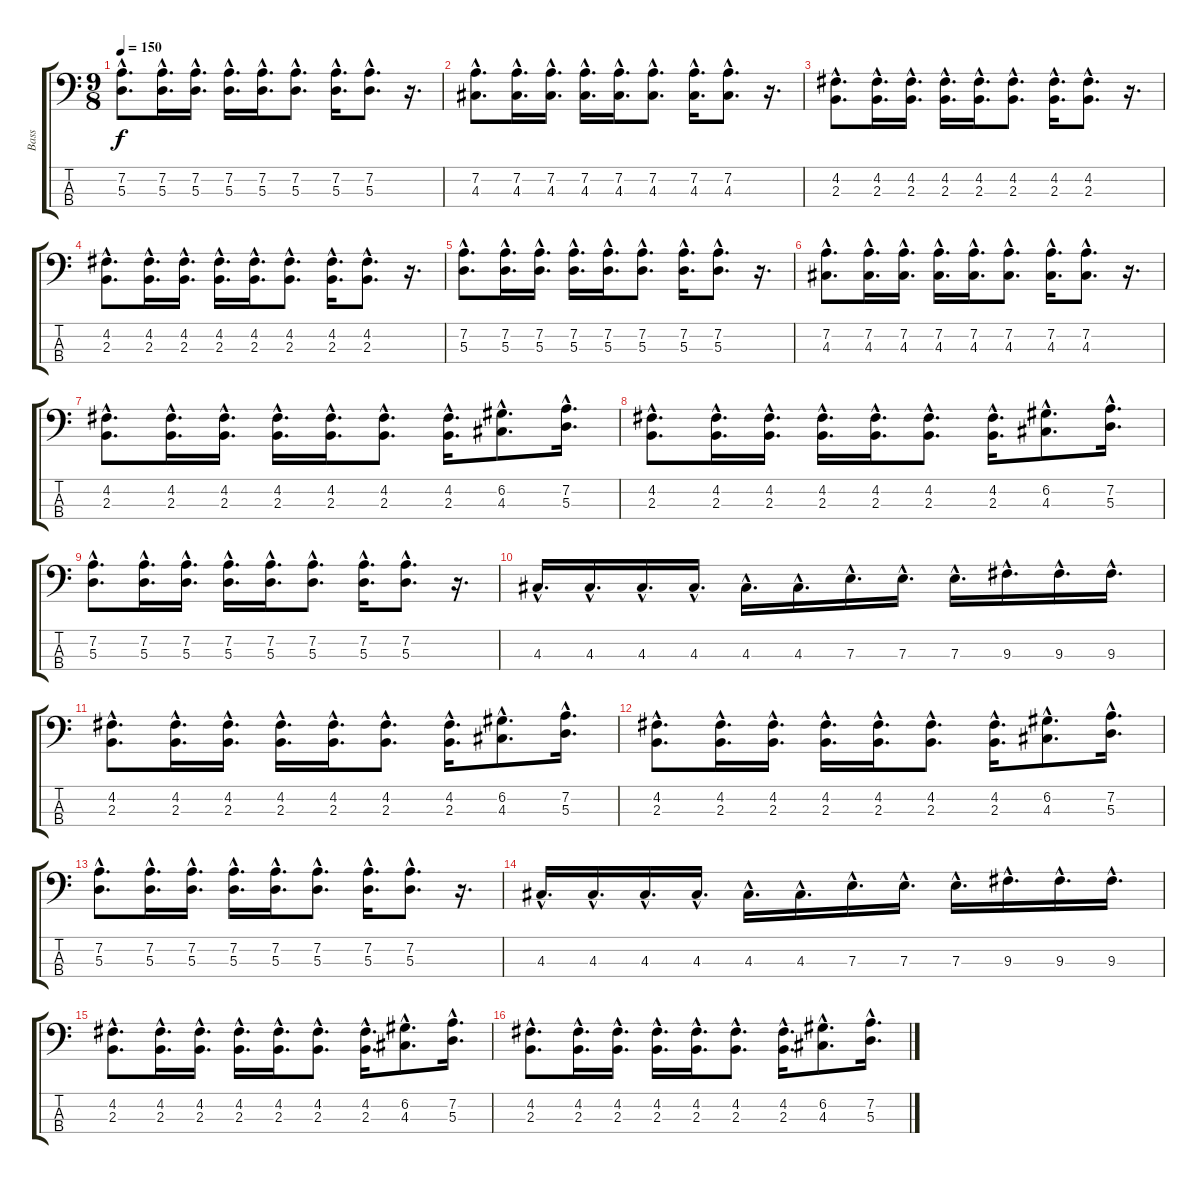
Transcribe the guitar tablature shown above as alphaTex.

\track ("Bass" "Bass") {instrument electricbassfinger}
\staff {score tabs}
\tuning (G2 D2 A1 E1) {hide}
\ts (9 8)
\tempo 150
\clef f4
\ks c
(7.2{hac} 5.3{hac}).8{d dy f} (7.2{hac} 5.3{hac}).16{d} (7.2{hac} 5.3{hac}).16{d} (7.2{hac} 5.3{hac}).16{d} (7.2{hac} 5.3{hac}).16{d} (7.2{hac} 5.3{hac}).8{d} (7.2{hac} 5.3{hac}).16{d} (7.2{hac} 5.3{hac}).8{d} r.16{d} |
(7.2{hac} 4.3{hac}).8{d} (7.2{hac} 4.3{hac}).16{d} (7.2{hac} 4.3{hac}).16{d} (7.2{hac} 4.3{hac}).16{d} (7.2{hac} 4.3{hac}).16{d} (7.2{hac} 4.3{hac}).8{d} (7.2{hac} 4.3{hac}).16{d} (7.2{hac} 4.3{hac}).8{d} r.16{d} |
(4.2{hac} 2.3{hac}).8{d} (4.2{hac} 2.3{hac}).16{d} (4.2{hac} 2.3{hac}).16{d} (4.2{hac} 2.3{hac}).16{d} (4.2{hac} 2.3{hac}).16{d} (4.2{hac} 2.3{hac}).8{d} (4.2{hac} 2.3{hac}).16{d} (4.2{hac} 2.3{hac}).8{d} r.16{d} |
(4.2{hac} 2.3{hac}).8{d} (4.2{hac} 2.3{hac}).16{d} (4.2{hac} 2.3{hac}).16{d} (4.2{hac} 2.3{hac}).16{d} (4.2{hac} 2.3{hac}).16{d} (4.2{hac} 2.3{hac}).8{d} (4.2{hac} 2.3{hac}).16{d} (4.2{hac} 2.3{hac}).8{d} r.16{d} |
(7.2{hac} 5.3{hac}).8{d} (7.2{hac} 5.3{hac}).16{d} (7.2{hac} 5.3{hac}).16{d} (7.2{hac} 5.3{hac}).16{d} (7.2{hac} 5.3{hac}).16{d} (7.2{hac} 5.3{hac}).8{d} (7.2{hac} 5.3{hac}).16{d} (7.2{hac} 5.3{hac}).8{d} r.16{d} |
(7.2{hac} 4.3{hac}).8{d} (7.2{hac} 4.3{hac}).16{d} (7.2{hac} 4.3{hac}).16{d} (7.2{hac} 4.3{hac}).16{d} (7.2{hac} 4.3{hac}).16{d} (7.2{hac} 4.3{hac}).8{d} (7.2{hac} 4.3{hac}).16{d} (7.2{hac} 4.3{hac}).8{d} r.16{d} |
(4.2{hac} 2.3{hac}).8{d} (4.2{hac} 2.3{hac}).16{d} (4.2{hac} 2.3{hac}).16{d} (4.2{hac} 2.3{hac}).16{d} (4.2{hac} 2.3{hac}).16{d} (4.2{hac} 2.3{hac}).8{d} (4.2{hac} 2.3{hac}).16{d} (6.2{hac} 4.3{hac}).8{d} (7.2{hac} 5.3{hac}).16{d} |
(4.2{hac} 2.3{hac}).8{d} (4.2{hac} 2.3{hac}).16{d} (4.2{hac} 2.3{hac}).16{d} (4.2{hac} 2.3{hac}).16{d} (4.2{hac} 2.3{hac}).16{d} (4.2{hac} 2.3{hac}).8{d} (4.2{hac} 2.3{hac}).16{d} (6.2{hac} 4.3{hac}).8{d} (7.2{hac} 5.3{hac}).16{d} |
(7.2{hac} 5.3{hac}).8{d} (7.2{hac} 5.3{hac}).16{d} (7.2{hac} 5.3{hac}).16{d} (7.2{hac} 5.3{hac}).16{d} (7.2{hac} 5.3{hac}).16{d} (7.2{hac} 5.3{hac}).8{d} (7.2{hac} 5.3{hac}).16{d} (7.2{hac} 5.3{hac}).8{d} r.16{d} |
4.3{hac}.16{d} 4.3{hac}.16{d} 4.3{hac}.16{d} 4.3{hac}.16{d} 4.3{hac}.16{d} 4.3{hac}.16{d} 7.3{hac}.16{d} 7.3{hac}.16{d} 7.3{hac}.16{d} 9.3{hac}.16{d} 9.3{hac}.16{d} 9.3{hac}.16{d} |
(4.2{hac} 2.3{hac}).8{d} (4.2{hac} 2.3{hac}).16{d} (4.2{hac} 2.3{hac}).16{d} (4.2{hac} 2.3{hac}).16{d} (4.2{hac} 2.3{hac}).16{d} (4.2{hac} 2.3{hac}).8{d} (4.2{hac} 2.3{hac}).16{d} (6.2{hac} 4.3{hac}).8{d} (7.2{hac} 5.3{hac}).16{d} |
(4.2{hac} 2.3{hac}).8{d} (4.2{hac} 2.3{hac}).16{d} (4.2{hac} 2.3{hac}).16{d} (4.2{hac} 2.3{hac}).16{d} (4.2{hac} 2.3{hac}).16{d} (4.2{hac} 2.3{hac}).8{d} (4.2{hac} 2.3{hac}).16{d} (6.2{hac} 4.3{hac}).8{d} (7.2{hac} 5.3{hac}).16{d} |
(7.2{hac} 5.3{hac}).8{d} (7.2{hac} 5.3{hac}).16{d} (7.2{hac} 5.3{hac}).16{d} (7.2{hac} 5.3{hac}).16{d} (7.2{hac} 5.3{hac}).16{d} (7.2{hac} 5.3{hac}).8{d} (7.2{hac} 5.3{hac}).16{d} (7.2{hac} 5.3{hac}).8{d} r.16{d} |
4.3{hac}.16{d} 4.3{hac}.16{d} 4.3{hac}.16{d} 4.3{hac}.16{d} 4.3{hac}.16{d} 4.3{hac}.16{d} 7.3{hac}.16{d} 7.3{hac}.16{d} 7.3{hac}.16{d} 9.3{hac}.16{d} 9.3{hac}.16{d} 9.3{hac}.16{d} |
(4.2{hac} 2.3{hac}).8{d} (4.2{hac} 2.3{hac}).16{d} (4.2{hac} 2.3{hac}).16{d} (4.2{hac} 2.3{hac}).16{d} (4.2{hac} 2.3{hac}).16{d} (4.2{hac} 2.3{hac}).8{d} (4.2{hac} 2.3{hac}).16{d} (6.2{hac} 4.3{hac}).8{d} (7.2{hac} 5.3{hac}).16{d} |
(4.2{hac} 2.3{hac}).8{d} (4.2{hac} 2.3{hac}).16{d} (4.2{hac} 2.3{hac}).16{d} (4.2{hac} 2.3{hac}).16{d} (4.2{hac} 2.3{hac}).16{d} (4.2{hac} 2.3{hac}).8{d} (4.2{hac} 2.3{hac}).16{d} (6.2{hac} 4.3{hac}).8{d} (7.2{hac} 5.3{hac}).16{d}
